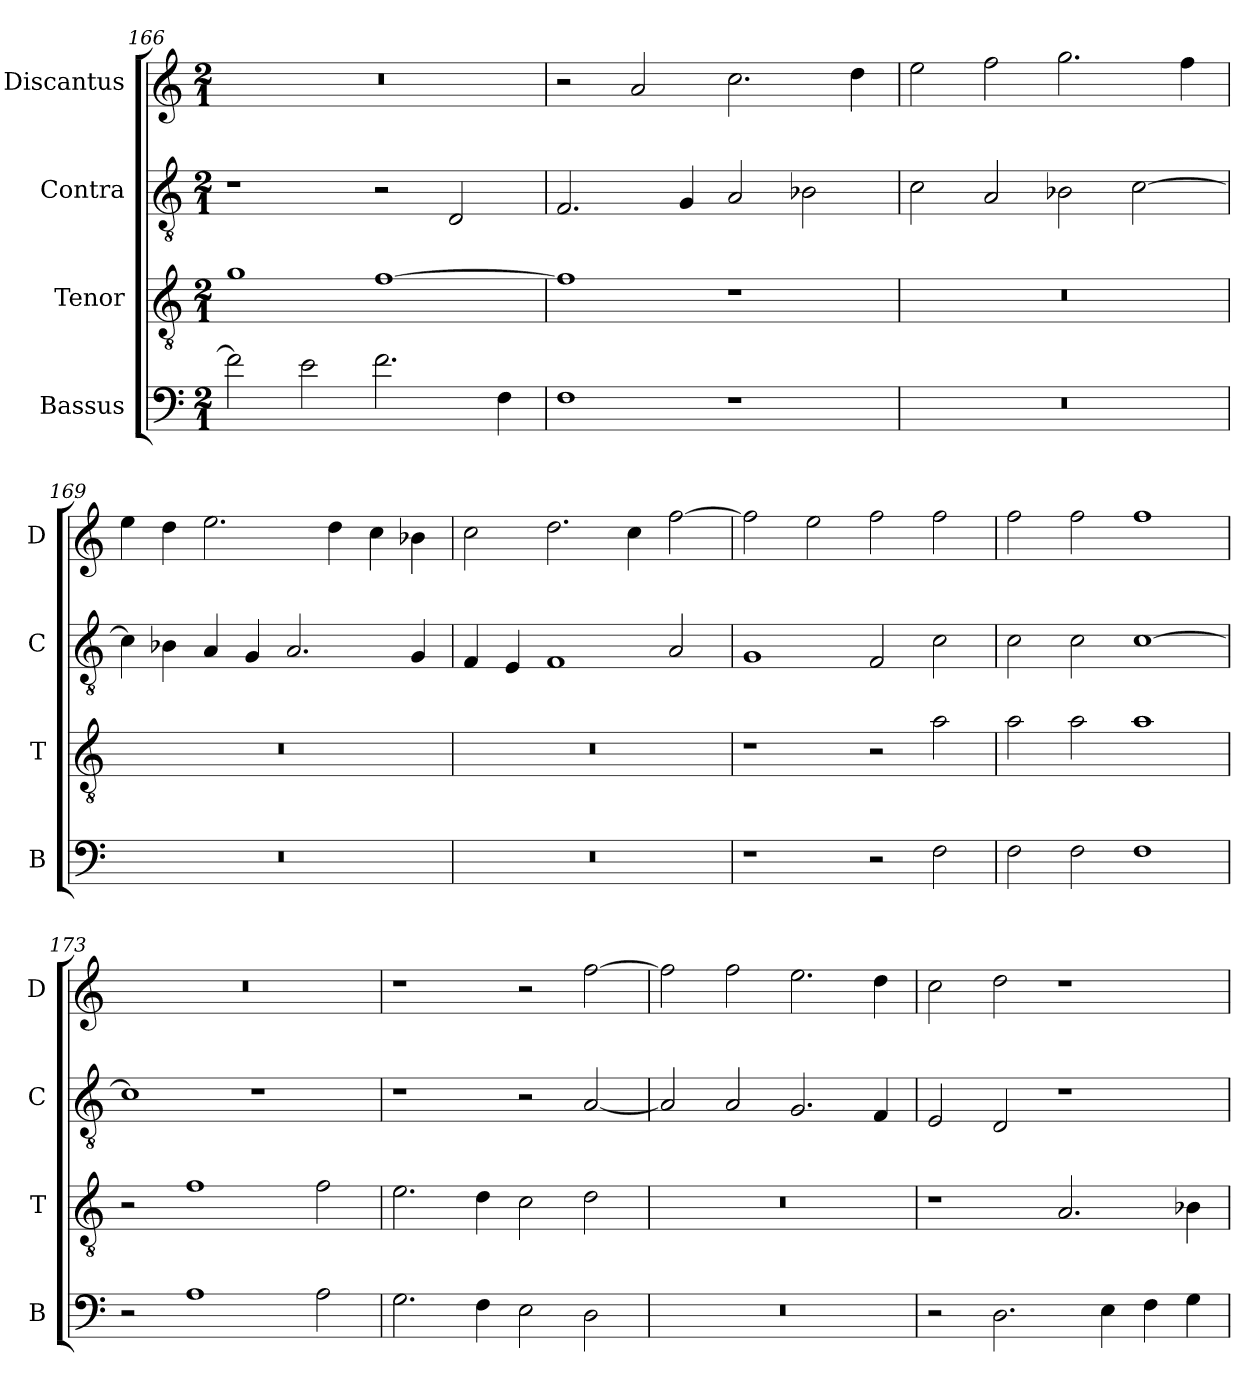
**kern	**kern	**kern	**kern
*part4	*part3	*part2	*part1
*staff4	*staff3	*staff2	*staff1
*I"Bassus	*I"Tenor	*I"Contra	*I"Discantus
*I'B	*I'T	*I'C	*I'D
*clefF4	*clefGv2	*clefGv2	*clefG2
*k[]	*k[]	*k[]	*k[]
*M2/1	*M2/1	*M2/1	*M2/1
=166	=166	=166	=166
2f\]	1g	1r	0r
2e\	.	.	.
2.f\	[1f	2r	.
.	.	2D/	.
4F\	.	.	.
=167	=167	=167	=167
1F	1f]	2.F/	2r
.	.	.	2a/
.	.	4G/	.
1r	1r	2A/	2.cc\
.	.	2B-X\	.
.	.	.	4dd\
=168	=168	=168	=168
0r	0r	2c\	2ee\
.	.	2A/	2ff\
.	.	2B-X\	2.gg\
.	.	[2c\	.
.	.	.	4ff\
=169	=169	=169	=169
0r	0r	4c\]	4ee\
.	.	4B-X\	4dd\
.	.	4A/	2.ee\
.	.	4G/	.
.	.	2.A/	.
.	.	.	4dd\
.	.	.	4cc\
.	.	4G/	4b-X\
=170	=170	=170	=170
0r	0r	4F/	2cc\
.	.	4E/	.
.	.	1F	2.dd\
.	.	.	4cc\
.	.	2A/	[2ff\
=171	=171	=171	=171
1r	1r	1G	2ff\]
.	.	.	2ee\
2r	2r	2F/	2ff\
2F\	2a\	2c\	2ff\
=172	=172	=172	=172
2F\	2a\	2c\	2ff\
2F\	2a\	2c\	2ff\
1F	1a	[1c	1ff
=173	=173	=173	=173
2r	2r	1c]	0r
1A	1f	.	.
.	.	1r	.
2A\	2f\	.	.
=174	=174	=174	=174
2.G\	2.e\	1r	1r
4F\	4d\	.	.
2E\	2c\	2r	2r
2D\	2d\	[2A/	[2ff\
=175	=175	=175	=175
0r	0r	2A/]	2ff\]
.	.	2A/	2ff\
.	.	2.G/	2.ee\
.	.	4F/	4dd\
=176	=176	=176	=176
2r	1r	2E/	2cc\
2.D\	.	2D/	2dd\
.	2.A/	1r	1r
4E\	.	.	.
4F\	.	.	.
4G\	4B-X\	.	.
=	=	=	=
*-	*-	*-	*-
